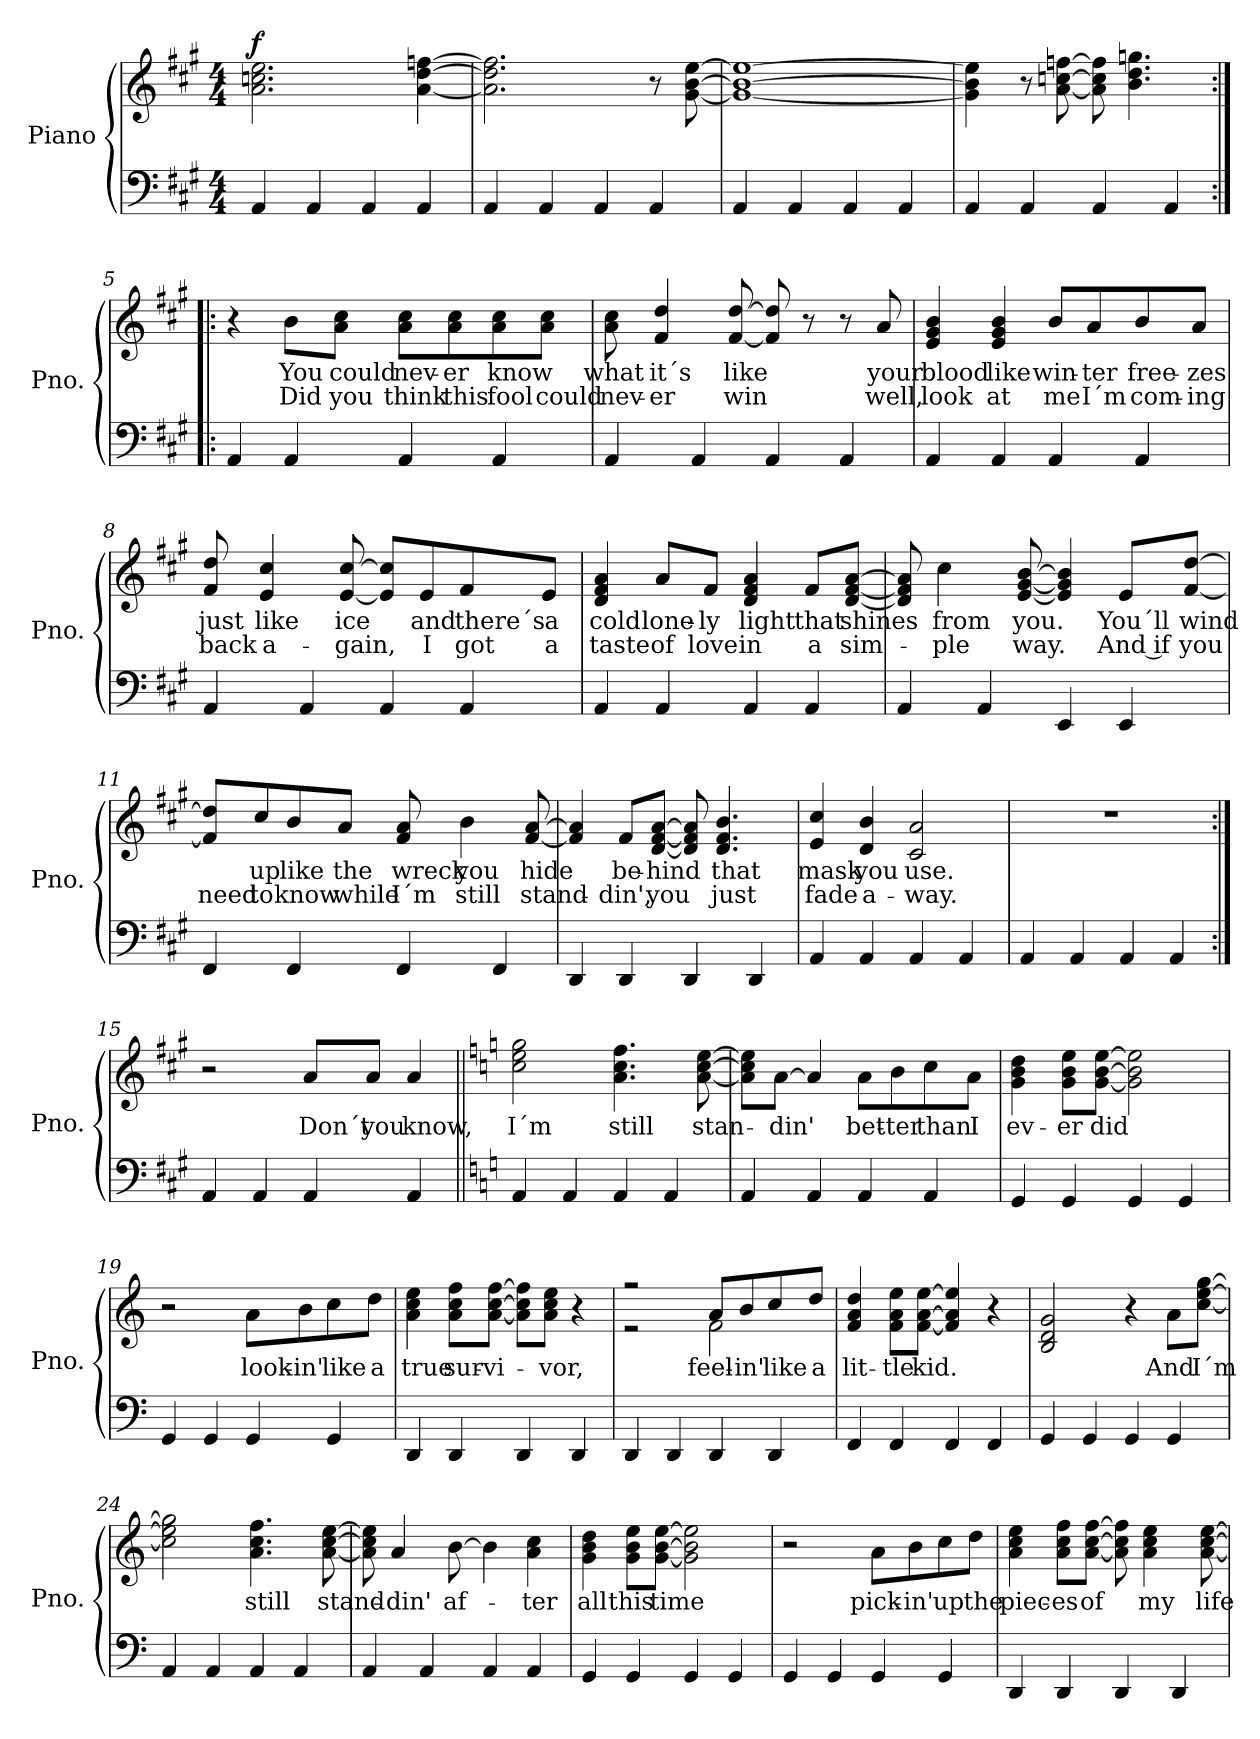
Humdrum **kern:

**kern	**kern	**text	**text	**dynam
*part1	*part1	*part1	*part1	*part1
*staff2	*staff1	*staff1	*staff1	*staff1/2
*I"Piano	*	*	*	*
*I'Pno.	*	*	*	*
*clefF4	*clefG2	*	*	*
*k[f#c#g#]	*k[f#c#g#]	*	*	*
*M4/4	*M4/4	*	*	*
*MM176	*MM176	*	*	*
=1	=1	=1	=1	=1
!	!	!	!	!LO:DY:b
4AA/	2.a\ 2.ccn\ 2.ee\	.	.	f
4AA/	.	.	.	.
4AA/	.	.	.	.
4AA/	[4a\ [4dd\ [4ffn\	.	.	.
=2	=2	=2	=2	=2
4AA/	2.a\] 2.dd\] 2.ff\]	.	.	.
4AA/	.	.	.	.
4AA/	.	.	.	.
4AA/	8r	.	.	.
.	[8g#\ [8b\ [8ee\	.	.	.
=3	=3	=3	=3	=3
4AA/	1g#_ 1b_ 1ee_	.	.	.
4AA/	.	.	.	.
4AA/	.	.	.	.
4AA/	.	.	.	.
!!LO:LB:g=z
=4	=4	=4	=4	=4
4AA/	4g#\] 4b\] 4ee\]	.	.	.
4AA/	8r	.	.	.
.	[8a\ [8ccn\ [8ffn\	.	.	.
4AA/	8a\] 8cc\] 8ff\]	.	.	.
.	4.b\ 4.dd\ 4.ggn\	.	.	.
4AA/	.	.	.	.
=5:|!|:	=5:|!|:	=5:|!|:	=5:|!|:	=5:|!|:
4AA/	4r	.	.	.
4AA/	8b\L	You	Did	.
.	8a\ 8cc#\J	could	you	.
4AA/	8a\ 8cc#\L	nev-	think	.
.	8a\ 8cc#\	-er	this	.
4AA/	8a\ 8cc#\	know	fool	.
.	8a\ 8cc#\J	.	could	.
=6	=6	=6	=6	=6
4AA/	8a\ 8cc#\	what	nev-	.
.	4f#/ 4dd/	it´s	-er	.
4AA/	.	.	.	.
.	[8f#/ [8dd/	like	win	.
4AA/	8f#/] 8dd/]	.	.	.
.	8r	.	.	.
4AA/	8r	.	.	.
.	8a/	your	well,	.
!!LO:LB:g=z
=7	=7	=7	=7	=7
4AA/	4e/ 4g#/ 4b/	blood	look	.
4AA/	4e/ 4g#/ 4b/	like	at	.
4AA/	8b/L	win-	me	.
.	8a/	-ter	I´m	.
4AA/	8b/	free-	com-	.
.	8a/J	-zes	-ing	.
=8	=8	=8	=8	=8
4AA/	8f#/ 8dd/	just	back	.
.	4e/ 4cc#/	like	a-	.
4AA/	.	.	.	.
.	[8e/ [8cc#/	ice	-gain,	.
4AA/	8e/] 8cc#/]L	.	.	.
.	8e/	and	I	.
4AA/	8f#/	there´s	got	.
.	8e/J	a	a	.
=9	=9	=9	=9	=9
4AA/	4d/ 4f#/ 4a/	cold	taste	.
4AA/	8a/L	lone-	of	.
.	8f#/J	-ly	love	.
4AA/	4d/ 4f#/ 4a/	light	in	.
4AA/	8f#/L	that	a	.
.	[8d/ [8f#/ [8a/J	shines	sim-	.
!!LO:LB:g=z
=10	=10	=10	=10	=10
4AA/	8d/] 8f#/] 8a/]	.	.	.
.	4cc#\	from	-ple	.
4AA/	.	.	.	.
.	[8e/ [8g#/ [8b/	you.	way.	.
4EE/	4e/] 4g#/] 4b/]	.	.	.
4EE/	8e/L	You´ll	And if	.
.	[8f#/ [8dd/J	wind	you	.
=11	=11	=11	=11	=11
4FF#/	8f#/] 8dd/]L	.	need	.
.	8cc#/	up	to	.
4FF#/	8b/	like	know	.
.	8a/J	the	while	.
4FF#/	8f#/ 8a/	wreck	I´m	.
.	4b\	you	still	.
4FF#/	.	.	.	.
.	[8f#/ [8a/	hide	stand-	.
=12	=12	=12	=12	=12
4DD/	4f#/] 4a/]	.	.	.
4DD/	8f#/L	be-	-din',	.
.	[8d/ [8f#/ [8a/J	-hind	you	.
4DD/	8d/] 8f#/] 8a/]	.	.	.
.	4.d/ 4.f#/ 4.b/	that	just	.
4DD/	.	.	.	.
!!LO:PB:g=z
=13	=13	=13	=13	=13
4AA/	4e/ 4cc#/	mask	fade	.
4AA/	4d/ 4b/	you	a-	.
4AA/	2c#/ 2a/	use.	-way.	.
4AA/	.	.	.	.
=14	=14	=14	=14	=14
4AA/	1r	.	.	.
4AA/	.	.	.	.
4AA/	.	.	.	.
4AA/	.	.	.	.
=15:|!	=15:|!	=15:|!	=15:|!	=15:|!
4AA/	2r	.	.	.
4AA/	.	.	.	.
4AA/	8a/L	Don´t	.	.
.	8a/J	you	.	.
4AA/	4a/	know,	.	.
!!LO:LB:g=z
=16||	=16||	=16||	=16||	=16||
*k[]	*k[]	*	*	*
4AA/	2cc\ 2ee\ 2gg\	I´m	.	.
4AA/	.	.	.	.
4AA/	4.a\ 4.cc\ 4.ff\	still	.	.
4AA/	.	.	.	.
.	[8a\ [8cc\ [8ee\	stan-	.	.
=17	=17	=17	=17	=17
4AA/	8a\] 8cc\] 8ee\]L	.	.	.
.	[8a\J	-din'	.	.
4AA/	4a/]	.	.	.
4AA/	8a\L	bet-	.	.
.	8b\	-ter	.	.
4AA/	8cc\	than	.	.
.	8a\J	I	.	.
!!LO:LB:g=z
=18	=18	=18	=18	=18
4GG/	4g\ 4b\ 4dd\	ev-	.	.
4GG/	8g\ 8b\ 8ee\L	-er	.	.
.	[8g\ [8b\ [8ee\J	did	.	.
4GG/	2g\] 2b\] 2ee\]	.	.	.
4GG/	.	.	.	.
=19	=19	=19	=19	=19
4GG/	2r	.	.	.
4GG/	.	.	.	.
4GG/	8a\L	look-	.	.
.	8b\	-in'	.	.
4GG/	8cc\	like	.	.
.	8dd\J	a	.	.
=20	=20	=20	=20	=20
4DD/	4a\ 4cc\ 4ee\	true	.	.
4DD/	8a\ 8cc\ 8ff\L	sur-	.	.
.	[8a\ [8cc\ [8ff\J	-vi-	.	.
4DD/	8a\] 8cc\] 8ff\]L	.	.	.
.	8a\ 8cc\ 8ee\J	-vor,	.	.
4DD/	4r	.	.	.
!!LO:LB:g=z
=21	=21	=21	=21	=21
*	*^	*	*	*
4DD/	2re	2rff	.	.	.
4DD/	.	.	.	.	.
4DD/	8a/L	2f\	feel-	.	.
.	8b/	.	-in'	.	.
4DD/	8cc/	.	like	.	.
.	8dd/J	.	a	.	.
*	*v	*v	*	*	*
=22	=22	=22	=22	=22
4FF/	4f/ 4a/ 4dd/	lit-	.	.
4FF/	8f\ 8a\ 8ee\L	-tle	.	.
.	[8f\ [8a\ [8ee\J	kid.	.	.
4FF/	4f/] 4a/] 4ee/]	.	.	.
4FF/	4r	.	.	.
=23	=23	=23	=23	=23
4GG/	2B/ 2d/ 2g/	.	.	.
4GG/	.	.	.	.
4GG/	4r	.	.	.
4GG/	8a\L	And	.	.
.	[8cc\ [8ee\ [8gg\J	I´m	.	.
!!LO:PB:g=z
=24	=24	=24	=24	=24
4AA/	2cc\] 2ee\] 2gg\]	.	.	.
4AA/	.	.	.	.
4AA/	4.a\ 4.cc\ 4.ff\	still	.	.
4AA/	.	.	.	.
.	[8a\ [8cc\ [8ee\	stand-	.	.
=25	=25	=25	=25	=25
4AA/	8a\] 8cc\] 8ee\]	.	.	.
.	4a/	-din'	.	.
4AA/	.	.	.	.
.	[8b\	af-	.	.
4AA/	4b\]	.	.	.
4AA/	4a\ 4cc\	-ter	.	.
=26	=26	=26	=26	=26
4GG/	4g\ 4b\ 4dd\	all	.	.
4GG/	8g\ 8b\ 8ee\L	this	.	.
.	[8g\ [8b\ [8ee\J	time	.	.
4GG/	2g\] 2b\] 2ee\]	.	.	.
4GG/	.	.	.	.
!!LO:LB:g=z
=27	=27	=27	=27	=27
4GG/	2r	.	.	.
4GG/	.	.	.	.
4GG/	8a\L	pick-	.	.
.	8b\	-in'	.	.
4GG/	8cc\	up	.	.
.	8dd\J	the	.	.
=28	=28	=28	=28	=28
4DD/	4a\ 4cc\ 4ee\	piec-	.	.
4DD/	8a\ 8cc\ 8ff\L	-es	.	.
.	[8a\ [8cc\ [8ff\J	of	.	.
4DD/	8a\] 8cc\] 8ff\]	.	.	.
.	4a\ 4cc\ 4ee\	my	.	.
4DD/	.	.	.	.
.	[8a\ [8cc\ [8ee\	life	.	.
=	=	=	=	=
*-	*-	*-	*-	*-
